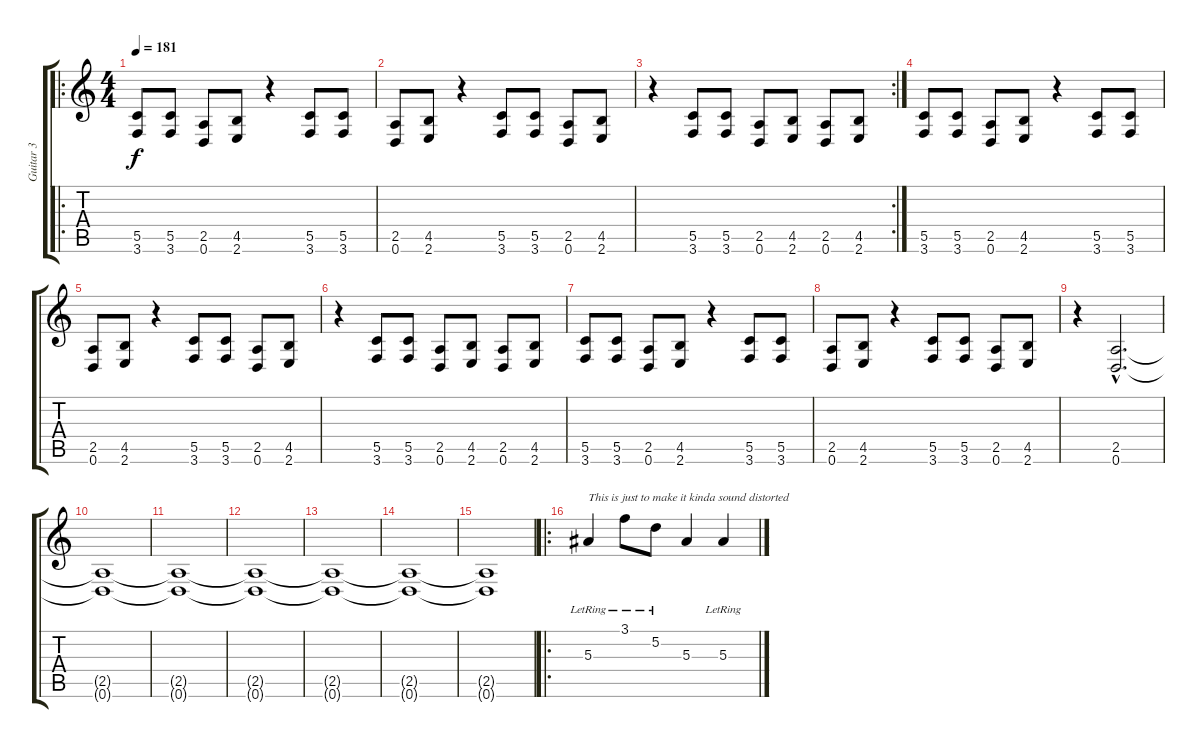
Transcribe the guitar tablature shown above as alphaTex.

\track ("Guitar 3" "Guitar 3") {instrument overdrivenguitar}
\staff {score tabs}
\tuning (D4 A3 F3 C3 G2 D2) {hide}
\ro
\ts (4 4)
\tempo 181
\clef g2
\ks c
(5.5 3.6).8{dy f} (5.5 3.6).8 (2.5 0.6).8 (4.5 2.6).8 r.4 (5.5 3.6).8 (5.5 3.6).8 |
(2.5 0.6).8 (4.5 2.6).8 r.4 (5.5 3.6).8 (5.5 3.6).8 (2.5 0.6).8 (4.5 2.6).8 |
\rc 2
r.4 (5.5 3.6).8 (5.5 3.6).8 (2.5 0.6).8 (4.5 2.6).8 (2.5 0.6).8 (4.5 2.6).8 |
(5.5 3.6).8 (5.5 3.6).8 (2.5 0.6).8 (4.5 2.6).8 r.4 (5.5 3.6).8 (5.5 3.6).8 |
(2.5 0.6).8 (4.5 2.6).8 r.4 (5.5 3.6).8 (5.5 3.6).8 (2.5 0.6).8 (4.5 2.6).8 |
r.4 (5.5 3.6).8 (5.5 3.6).8 (2.5 0.6).8 (4.5 2.6).8 (2.5 0.6).8 (4.5 2.6).8 |
(5.5 3.6).8 (5.5 3.6).8 (2.5 0.6).8 (4.5 2.6).8 r.4 (5.5 3.6).8 (5.5 3.6).8 |
(2.5 0.6).8 (4.5 2.6).8 r.4 (5.5 3.6).8 (5.5 3.6).8 (2.5 0.6).8 (4.5 2.6).8 |
r.4 (2.5{hac} 0.6{hac}).2{d} |
(2.5{t} 0.6{t}).1{volume 6} |
(2.5{t} 0.6{t}).1 |
(2.5{t} 0.6{t}).1 |
(2.5{t} 0.6{t}).1 |
(2.5{t} 0.6{t}).1 |
(2.5{t} 0.6{t}).1 |
\ro
5.3{lr}.4{txt "This is just to make it kinda sound distorted " volume 7 instrument overdrivenguitar} 3.1{lr}.8 5.2{lr}.8 5.3.4 5.3{lr}.4
